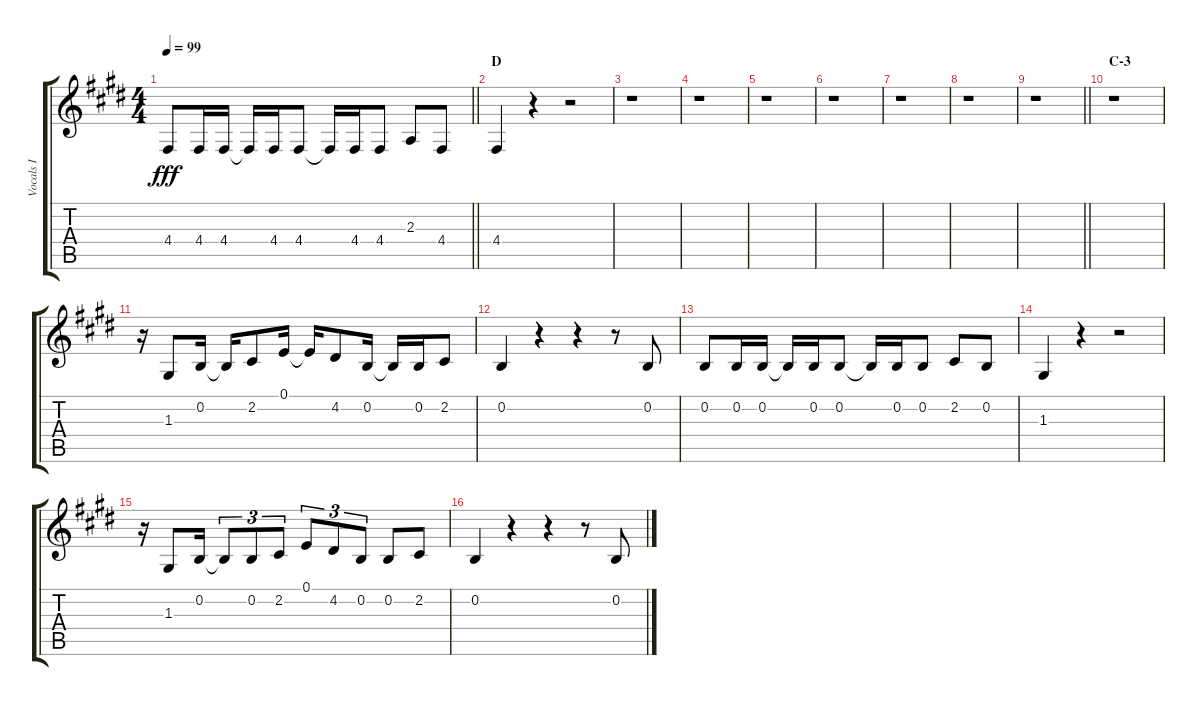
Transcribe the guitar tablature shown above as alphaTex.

\track ("Vocals I" "Vocals I") {instrument voiceoohs}
\staff {score tabs}
\tuning (E4 B3 G3 D3 A2 E2) {hide}
\ts (4 4)
\tempo 99
\clef g2
\barLineRight lightlight
\ks e
4.4.8{dy fff} 4.4.16 4.4.16 4.4{t}.16 4.4.16 4.4.8 4.4{t}.16 4.4.16 4.4.8 2.3.8 4.4.8 |
\section ("" "D")
4.4.4 r.4 r.2 |
r.1 |
r.1 |
r.1 |
r.1 |
r.1 |
r.1 |
\barLineRight lightlight
r.1 |
\section ("" "C-3")
r.1 |
r.16 1.3.8 0.2.16 0.2{t}.16 2.2.8 0.1.16 0.1{t}.16 4.2.8 0.2.16 0.2{t}.16 0.2.16 2.2.8 |
0.2.4 r.4 r.4 r.8 0.2.8 |
0.2.8 0.2.16 0.2.16 0.2{t}.16 0.2.16 0.2.8 0.2{t}.16 0.2.16 0.2.8 2.2.8 0.2.8 |
1.3.4 r.4 r.2 |
r.16 1.3.8 0.2.16 0.2{t}.8{tu (3 2)} 0.2.8{tu (3 2)} 2.2.8{tu (3 2)} 0.1.8{tu (3 2)} 4.2.8{tu (3 2)} 0.2.8{tu (3 2)} 0.2.8 2.2.8 |
0.2.4 r.4 r.4 r.8 0.2.8
